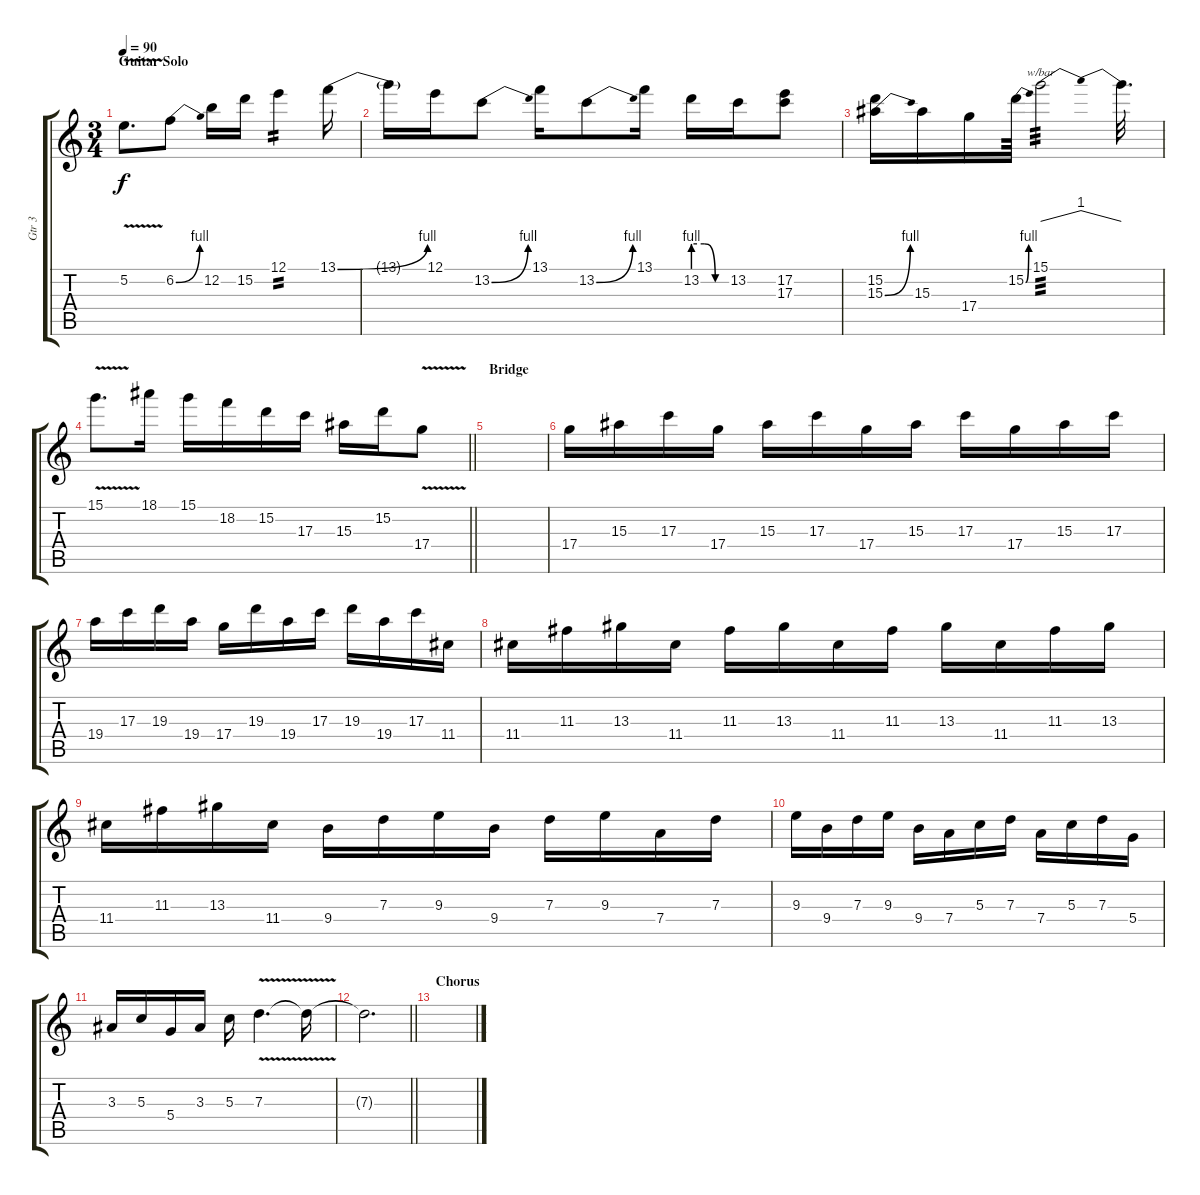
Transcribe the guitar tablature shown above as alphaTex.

\track ("Gtr 3" "Gtr 3") {instrument overdrivenguitar}
\staff {score tabs}
\tuning (E4 B3 G3 D3 A2 E2) {hide}
\ts (3 4)
\section ("" "Guitar Solo")
\tempo 90
\clef g2
\ks c
5.2{v}.8{d dy f} 6.2{be (bend 0 0 60 4)}.8 12.2.16 15.2.16 12.1.4{tp 2} 13.1{be (bend 0 0 60 4)}.16 |
13.1{t}.16 12.1.16 13.2{be (bend 0 0 60 4)}.8 13.1.16 13.2{be (bend 0 0 60 4)}.8 13.1.16 13.2{be (custom 0 4 20 4 40 0 60 0)}.16 13.2.16 (17.2 17.3).8 |
(15.2 15.3{be (bend 0 0 60 4)}).16 15.3.16 17.4.16 15.2{be (bend 0 0 60 4)}.64 15.1.2{tbe (dip default 0 0 30 4 60 0) tp 3} 15.1{t}.32{d} |
\barLineRight lightlight
15.1{v}.8{d} 18.1.16 15.1.16 18.2.16 15.2.16 17.3.16 15.3.16 15.2.16 17.4{v}.8 |
\section ("" "Bridge")
|
17.4.16 15.3.16 17.3.16 17.4.16 15.3.16 17.3.16 17.4.16 15.3.16 17.3.16 17.4.16 15.3.16 17.3.16 |
19.4.16 17.3.16 19.3.16 19.4.16 17.4.16 19.3.16 19.4.16 17.3.16 19.3.16 19.4.16 17.3.16 11.4.16 |
11.4.16 11.3.16 13.3.16 11.4.16 11.3.16 13.3.16 11.4.16 11.3.16 13.3.16 11.4.16 11.3.16 13.3.16 |
11.4.16 11.3.16 13.3.16 11.4.16 9.4.16 7.3.16 9.3.16 9.4.16 7.3.16 9.3.16 7.4.16 7.3.16 |
9.3.16 9.4.16 7.3.16 9.3.16 9.4.16 7.4.16 5.3.16 7.3.16 7.4.16 5.3.16 7.3.16 5.4.16 |
3.3.16 5.3.16 5.4.16 3.3.16 5.3.16 7.3{v}.4{d} 7.3{t}.16 |
\barLineRight lightlight
7.3{t}.2{d} |
\section ("" "Chorus")
